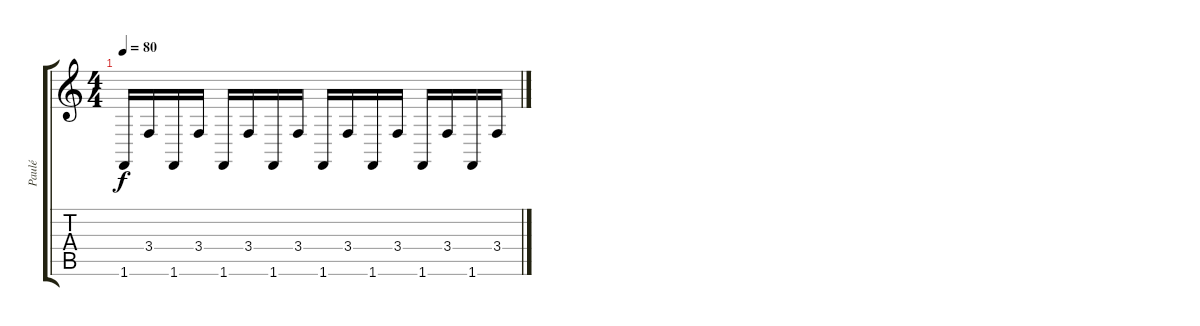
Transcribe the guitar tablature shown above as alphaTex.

\track ("Paulé" "Paulé") {instrument churchorgan}
\staff {score tabs}
\tuning (E4 B3 G3 D3 A2 E2) {hide}
\ts (4 4)
\tempo 80
\clef g2
\ks c
1.6.16{dy f} 3.4.16 1.6.16 3.4.16 1.6.16 3.4.16 1.6.16 3.4.16 1.6.16 3.4.16 1.6.16 3.4.16 1.6.16 3.4.16 1.6.16 3.4.16
